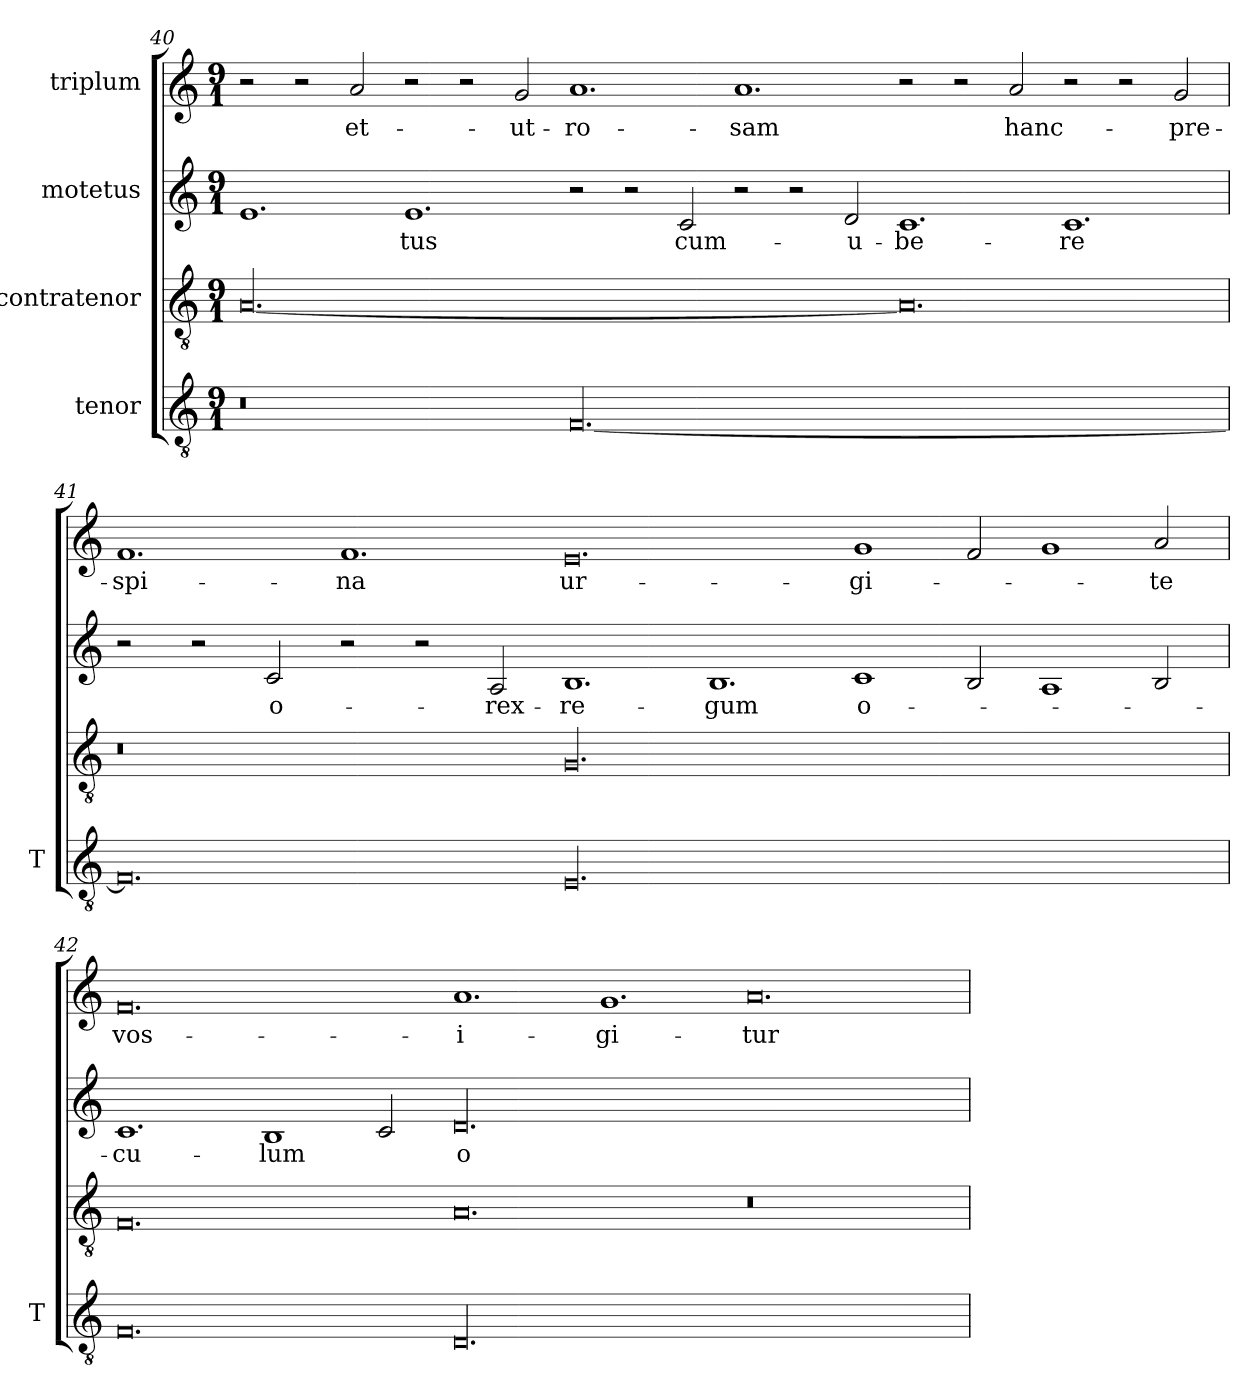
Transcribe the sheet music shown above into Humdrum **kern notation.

**kern	**kern	**kern	**text	**kern	**text
*part4	*part3	*part2	*part2	*part1	*part1
*staff4	*staff3	*staff2	*staff2	*staff1	*staff1
*I"tenor	*I"contratenor	*I"motetus	*	*I"triplum	*
*I'T	*	*	*	*	*
!!LO:PB:g=z
*clefGv2	*clefGv2	*clefG2	*	*clefG2	*
*k[]	*k[]	*k[]	*	*k[]	*
*C:	*C:	*C:	*	*C:	*
*M9/1	*M9/1	*M9/1	*	*M9/1	*
=40	=40	=40	=40	=40	=40
0.r	[00.A/	1.e/	.	2r	.
.	.	.	.	2r	.
.	.	.	.	2a/	et-
.	.	1.e/	-tus	2r	.
.	.	.	.	2r	.
.	.	.	.	2g/	ut-
[00.F/	.	2r	.	1.a/	ro-
.	.	2r	.	.	.
.	.	2c/	cum-	.	.
.	.	2r	.	1.a/	-sam
.	.	2r	.	.	.
.	.	2d/	u-	.	.
.	0.A/]	1.c/	-be-	2r	.
.	.	.	.	2r	.
.	.	.	.	2a/	hanc-
.	.	1.c/	-re	2r	.
.	.	.	.	2r	.
.	.	.	.	2g/	pre-
!!LO:LB:g=z
=41	=41	=41	=41	=41	=41
0.F/]	0.r	2r	.	1.f/	-spi-
.	.	2r	.	.	.
.	.	2c/	o-	.	.
.	.	2r	.	1.f/	-na
.	.	2r	.	.	.
.	.	2A/	rex-	.	.
00.E/	00.G/	1.B/	re-	0.e/	ur-
.	.	1.B/	-gum	.	.
.	.	1c/	o-	1g/	-gi-
.	.	2B/	.	2f/	.
.	.	1A/	.	1g/	.
.	.	2B/	.	2a/	-te
=42	=42	=42	=42	=42	=42
0.F/	0.F/	1.c/	-cu-	0.f/	vos-
.	.	1B/	-lum	.	.
.	.	2c/	.	.	.
00.D/	0.A/	00.d/	o-	1.a/	i-
.	.	.	.	1.g/	-gi-
.	0.r	.	.	0.a/	-tur
=	=	=	=	=	=
*-	*-	*-	*-	*-	*-
